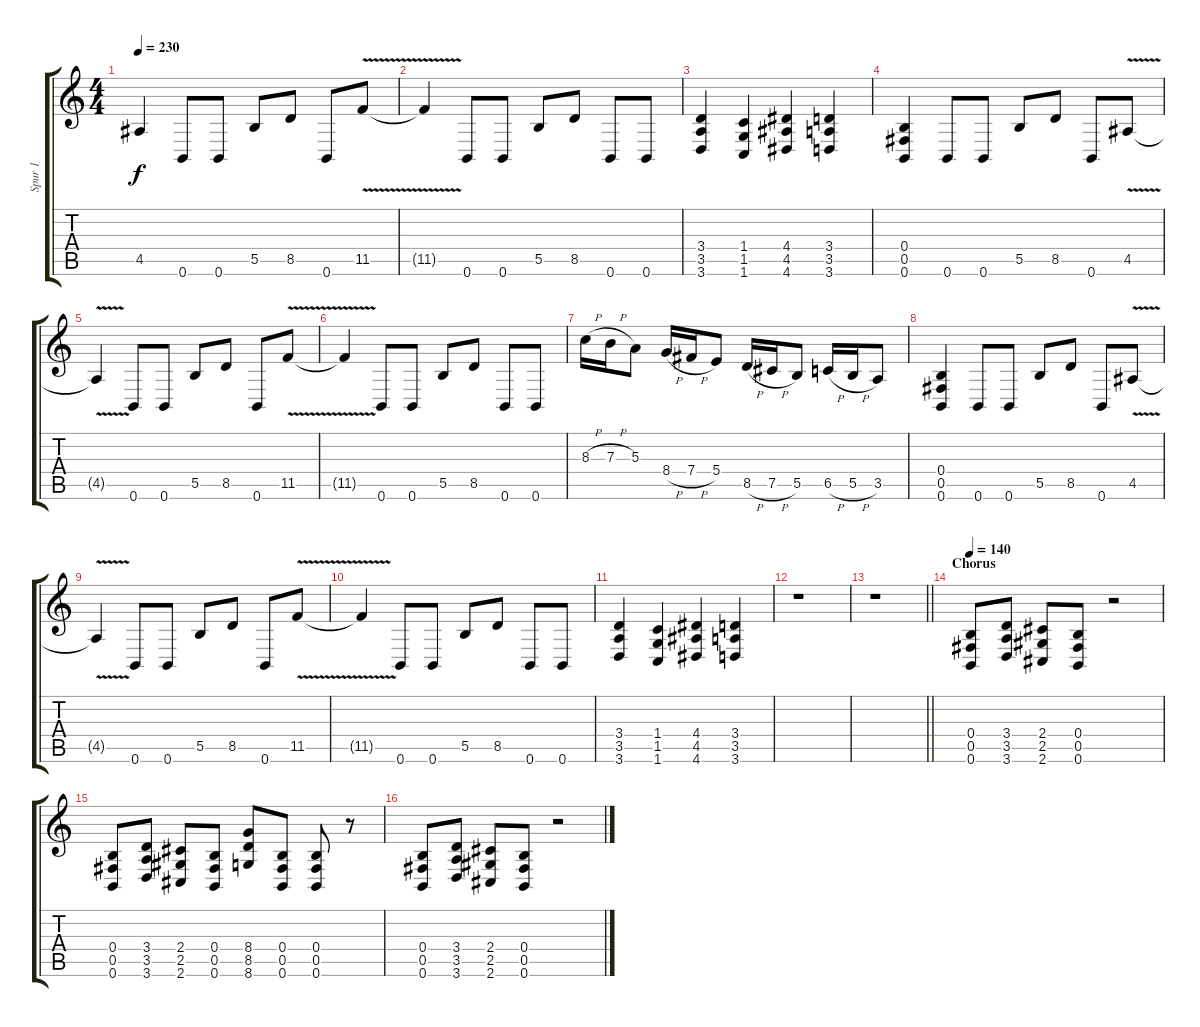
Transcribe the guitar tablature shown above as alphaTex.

\track ("Spur 1" "Spur 1") {instrument distortionguitar}
\staff {score tabs}
\tuning (Db4 Ab3 E3 B2 Gb2 B1) {hide}
\ts (4 4)
\tempo 230
\clef g2
\ks c
4.5{t}.4{dy f} 0.6.8 0.6.8 5.5.8 8.5.8 0.6.8 11.5{v}.8 |
11.5{t}.4 0.6.8 0.6.8 5.5.8 8.5.8 0.6.8 0.6.8 |
(3.4 3.5 3.6).4 (1.4 1.5 1.6).4 (4.4 4.5 4.6).4 (3.4 3.5 3.6).4 |
(0.4 0.5 0.6).4 0.6.8 0.6.8 5.5.8 8.5.8 0.6.8 4.5{v}.8 |
4.5{t}.4 0.6.8 0.6.8 5.5.8 8.5.8 0.6.8 11.5{v}.8 |
11.5{t}.4 0.6.8 0.6.8 5.5.8 8.5.8 0.6.8 0.6.8 |
8.3{h}.16 7.3{h}.16 5.3.8 8.4{h}.16 7.4{h}.16 5.4.8 8.5{h}.16 7.5{h}.16 5.5.8 6.5{h}.16 5.5{h}.16 3.5.8 |
(0.4 0.5 0.6).4 0.6.8 0.6.8 5.5.8 8.5.8 0.6.8 4.5{v}.8 |
4.5{t}.4 0.6.8 0.6.8 5.5.8 8.5.8 0.6.8 11.5{v}.8 |
11.5{t}.4 0.6.8 0.6.8 5.5.8 8.5.8 0.6.8 0.6.8 |
(3.4 3.5 3.6).4 (1.4 1.5 1.6).4 (4.4 4.5 4.6).4 (3.4 3.5 3.6).4 |
r.1 |
\barLineRight lightlight
r.1 |
\section ("" "Chorus")
\tempo 140
(0.4 0.5 0.6).8 (3.4 3.5 3.6).8 (2.4 2.5 2.6).8 (0.4 0.5 0.6).8 r.2 |
(0.4 0.5 0.6).8 (3.4 3.5 3.6).8 (2.4 2.5 2.6).8 (0.4 0.5 0.6).8 (8.4 8.5 8.6).8 (0.4 0.5 0.6).8 (0.4 0.5 0.6).8 r.8 |
(0.4 0.5 0.6).8 (3.4 3.5 3.6).8 (2.4 2.5 2.6).8 (0.4 0.5 0.6).8 r.2
